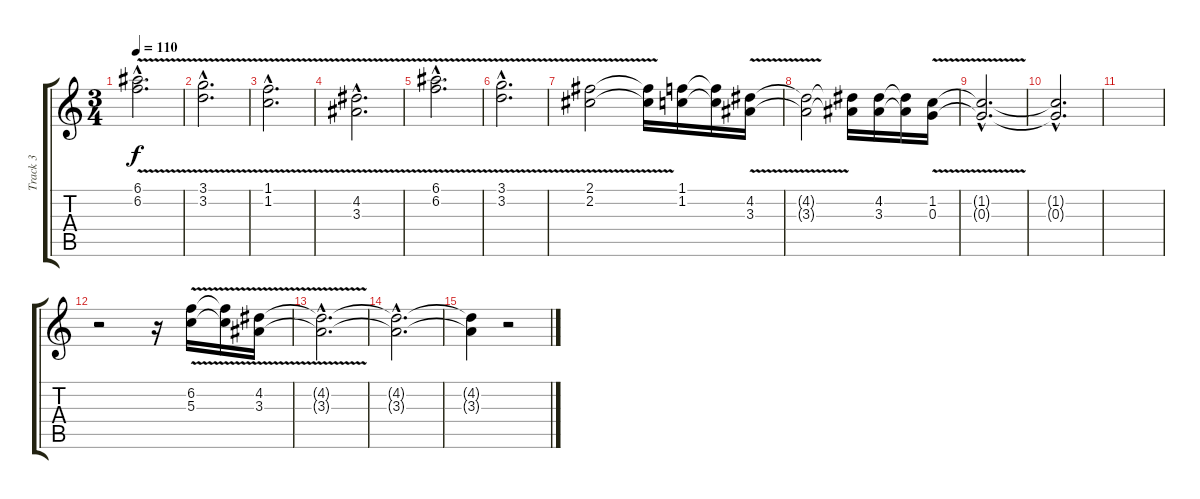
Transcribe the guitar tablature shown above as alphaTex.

\track ("Track 3" "Track 3") {instrument overdrivenguitar}
\staff {score tabs}
\tuning (E4 B3 G3 D3 A2 E2) {hide}
\ts (3 4)
\tempo 110
\clef g2
\ks c
(6.1{hac} 6.2{v hac}).2{d dy f instrument overdrivenguitar} |
(3.1{v hac} 3.2{hac}).2{d} |
(1.1{v hac} 1.2{hac}).2{d} |
(4.2{hac} 3.3{v hac}).2{d} |
(6.1{v hac} 6.2{hac}).2{d} |
(3.1{hac} 3.2{v hac}).2{d} |
(2.1{v} 2.2).2 (2.1{t} 2.2{t}).16 (1.1 1.2).16 (1.1{t} 1.2{t}).16 (4.2{v} 3.3).16 |
(4.2{t} 3.3{t}).2 (4.2{t} 3.3{t}).16 (4.2 3.3).16 (4.2{t} 3.3{t}).16 (1.2{v} 0.3).16 |
(1.2{hac t} 0.3{hac t}).2{d} |
(1.2{hac t} 0.3{hac t}).2{d} |
|
r.2 r.16 (6.2{v} 5.3).16 (6.2{t} 5.3{t}).16 (4.2{v} 3.3).16 |
(4.2{hac t} 3.3{hac t}).2{d} |
(4.2{hac t} 3.3{hac t}).2{d} |
(4.2{t} 3.3{t}).4 r.2
